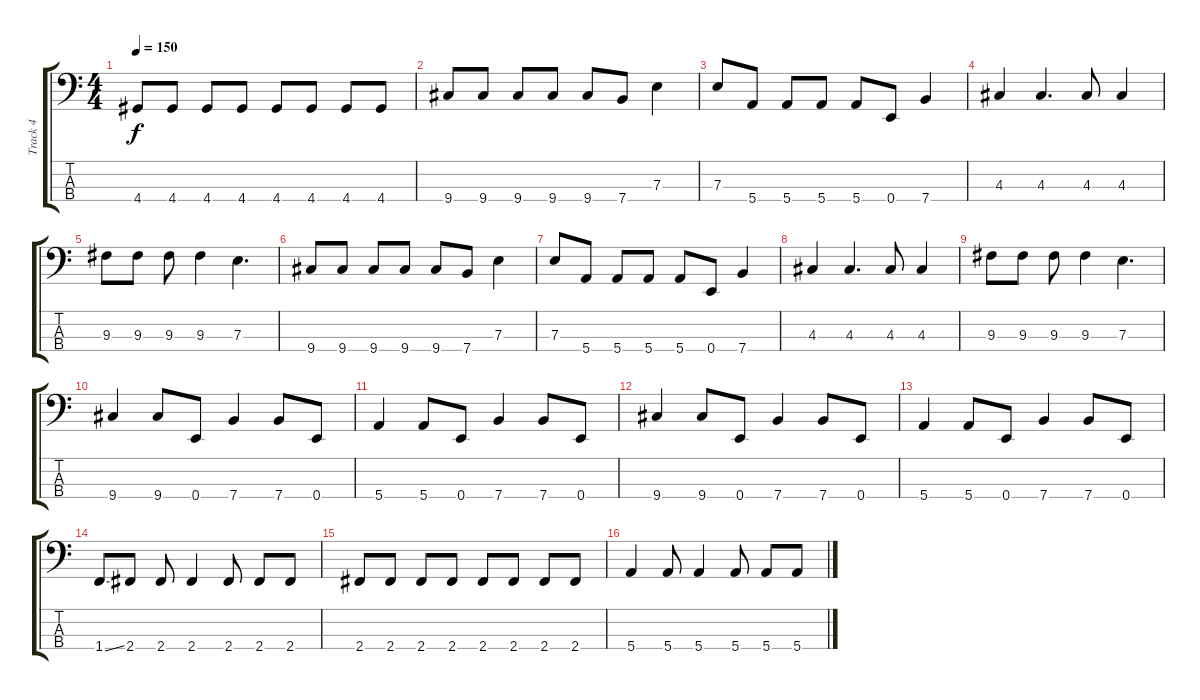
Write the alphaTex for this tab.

\track ("Track 4" "Track 4") {instrument electricbassfinger}
\staff {score tabs}
\tuning (G2 D2 A1 E1) {hide}
\ts (4 4)
\tempo 150
\clef f4
\ks c
4.4.8{dy f} 4.4.8 4.4.8 4.4.8 4.4.8 4.4.8 4.4.8 4.4.8 |
9.4.8 9.4.8 9.4.8 9.4.8 9.4.8 7.4.8 7.3.4 |
7.3.8 5.4.8 5.4.8 5.4.8 5.4.8 0.4.8 7.4.4 |
4.3.4 4.3.4{d} 4.3.8 4.3.4 |
9.3.8 9.3.8 9.3.8 9.3.4 7.3.4{d} |
9.4.8 9.4.8 9.4.8 9.4.8 9.4.8 7.4.8 7.3.4 |
7.3.8 5.4.8 5.4.8 5.4.8 5.4.8 0.4.8 7.4.4 |
4.3.4 4.3.4{d} 4.3.8 4.3.4 |
9.3.8 9.3.8 9.3.8 9.3.4 7.3.4{d} |
9.4.4 9.4.8 0.4.8 7.4.4 7.4.8 0.4.8 |
5.4.4 5.4.8 0.4.8 7.4.4 7.4.8 0.4.8 |
9.4.4 9.4.8 0.4.8 7.4.4 7.4.8 0.4.8 |
5.4.4 5.4.8 0.4.8 7.4.4 7.4.8 0.4.8 |
1.4{ss}.8 2.4.8 2.4.8 2.4.4 2.4.8 2.4.8 2.4.8 |
2.4.8 2.4.8 2.4.8 2.4.8 2.4.8 2.4.8 2.4.8 2.4.8 |
5.4.4 5.4.8 5.4.4 5.4.8 5.4.8 5.4.8
